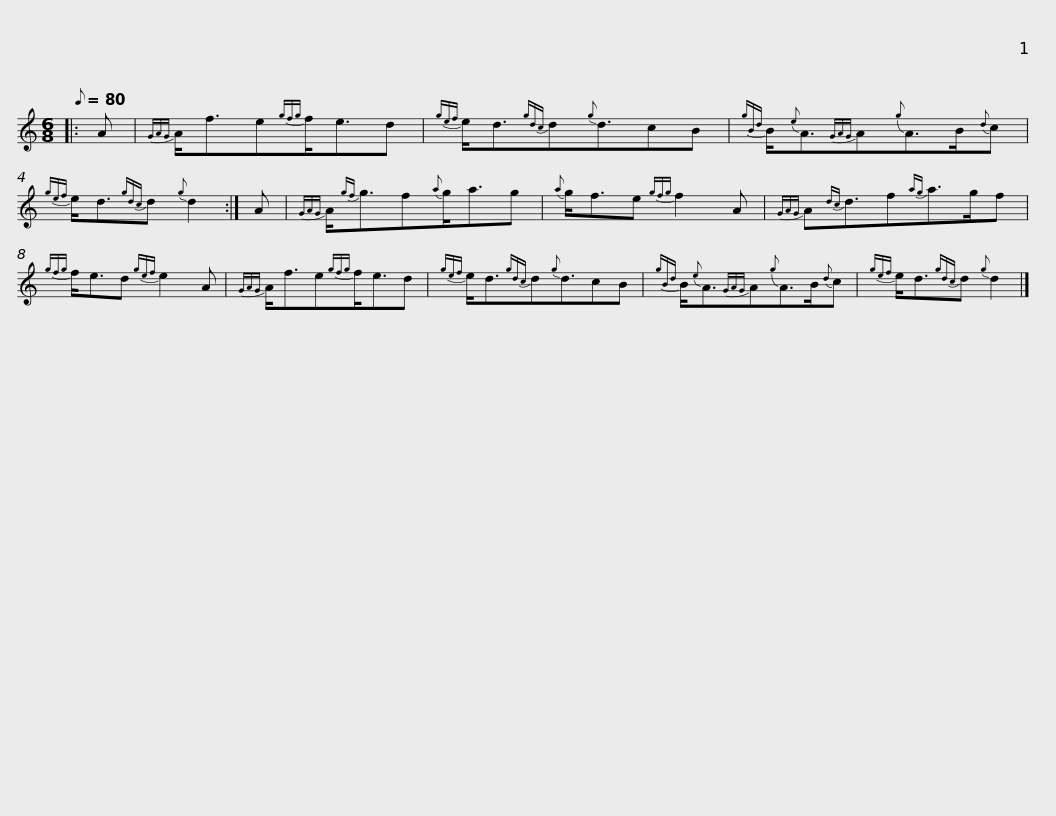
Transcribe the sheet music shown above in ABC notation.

X:1
L:1/8
Q:1/8=80
M:6/8
I:linebreak $
K:C
V:1 treble
V:1
|: A |{GAG} A<fe{gfg}f<ed |{gef} e<d{gdc}d{g}d3/2cB |{gBd} B/{e}A3/2{GAG}A{g}A>B{d}c |${gef} e<d{gdc}d{g} d2 :| %5
 A |{GAG} A/{gf}g3/2f{a}g<ag |{a} g<fe{gfg} f2 A |${GAG} A{dc}d3/2f{ag}a>gf |{gfg} f<ed{gef} e2 A | %10
{GAG} A<fe{gfg}f<ed |${gef} e<d{gdc}d{g}d3/2cB |{gBd} B/{e}A3/2{GAG}A{g}A>B{d}c |{gef} e<d{gdc}d{g} d2 |] %14
